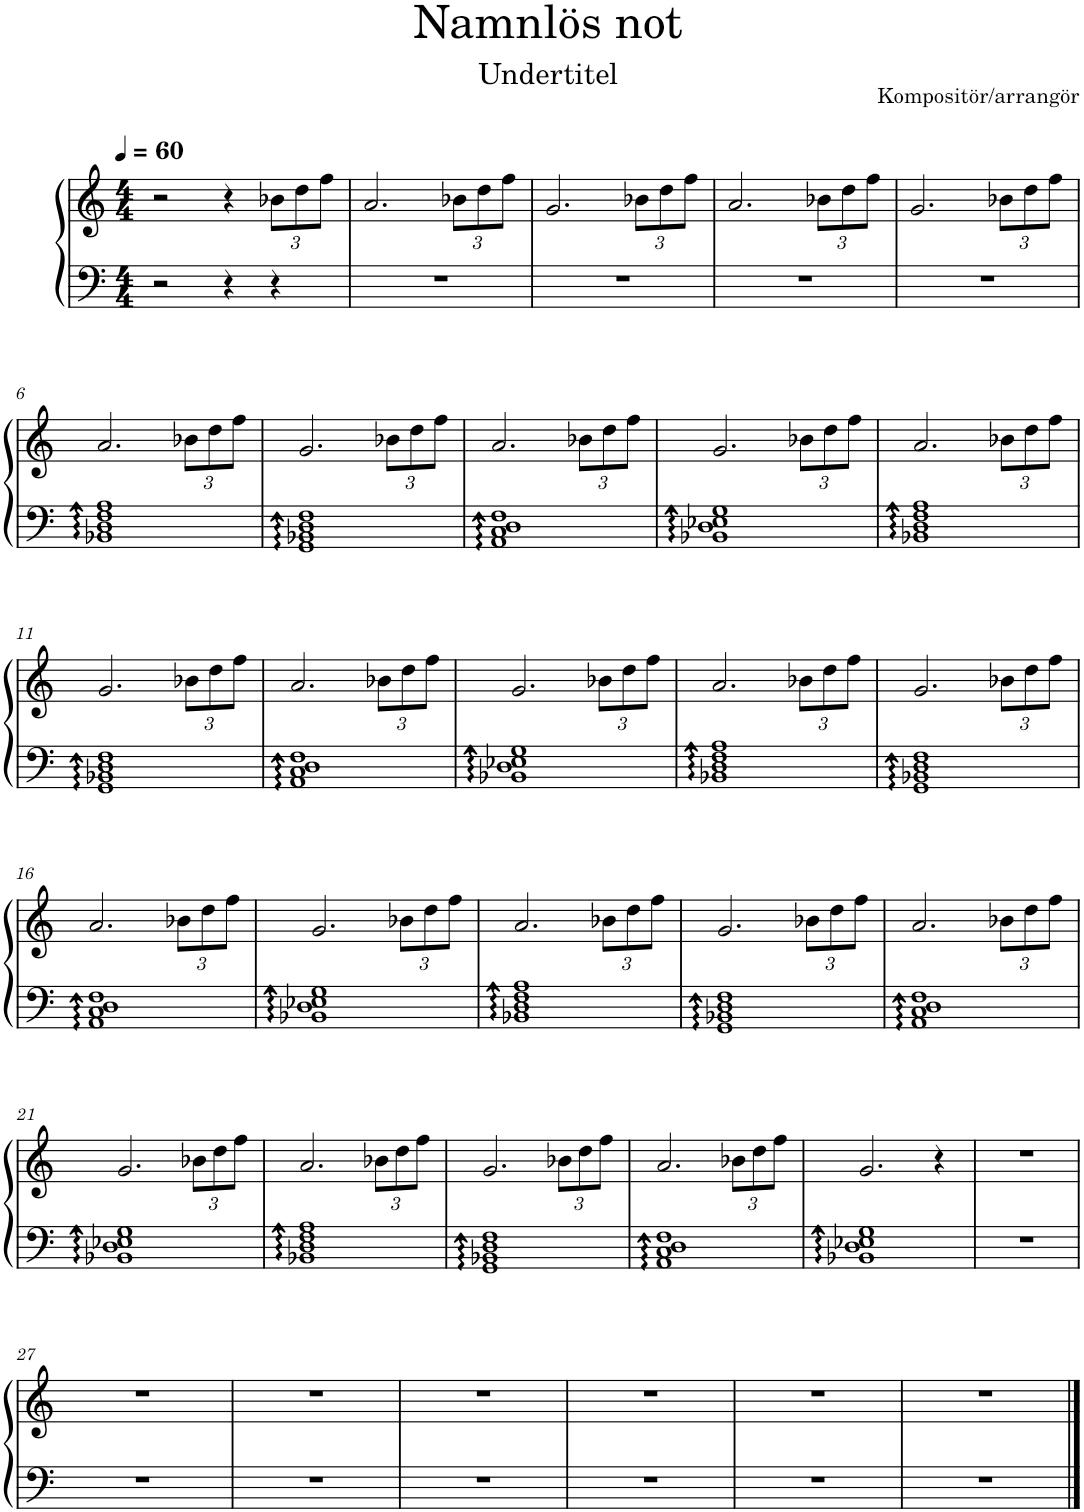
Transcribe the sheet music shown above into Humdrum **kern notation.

**kern	**kern
*part1	*part1
*staff2	*staff1
*I"Piano	*
*I'Pno	*
*clefF4	*clefG2
*k[]	*k[]
*M4/4	*M4/4
*MM60	*MM60
=1	=1
2r	2r
4r	4r
*	*Xbrackettup
4r	12b-X\L
.	12dd\
.	12ff\J
=2	=2
1r	2.a/
.	12b-X\L
.	12dd\
.	12ff\J
=3	=3
1r	2.g/
.	12b-X\L
.	12dd\
.	12ff\J
=4	=4
1r	2.a/
.	12b-X\L
.	12dd\
.	12ff\J
=5	=5
1r	2.g/
.	12b-X\L
.	12dd\
.	12ff\J
!!LO:LB:g=z
=6	=6
1BB-X:: 1D:: 1F:: 1A::	2.a/
.	12b-X\L
.	12dd\
.	12ff\J
=7	=7
1GG:: 1BB-X:: 1D:: 1F::	2.g/
.	12b-X\L
.	12dd\
.	12ff\J
=8	=8
1AA:: 1C:: 1D:: 1F::	2.a/
.	12b-X\L
.	12dd\
.	12ff\J
=9	=9
1BB-X:: 1D:: 1E-X:: 1G::	2.g/
.	12b-X\L
.	12dd\
.	12ff\J
=10	=10
1BB-X:: 1D:: 1F:: 1A::	2.a/
.	12b-X\L
.	12dd\
.	12ff\J
!!LO:LB:g=z
=11	=11
1GG:: 1BB-X:: 1D:: 1F::	2.g/
.	12b-X\L
.	12dd\
.	12ff\J
=12	=12
1AA:: 1C:: 1D:: 1F::	2.a/
.	12b-X\L
.	12dd\
.	12ff\J
=13	=13
1BB-X:: 1D:: 1E-X:: 1G::	2.g/
.	12b-X\L
.	12dd\
.	12ff\J
=14	=14
1BB-X:: 1D:: 1F:: 1A::	2.a/
.	12b-X\L
.	12dd\
.	12ff\J
=15	=15
1GG:: 1BB-X:: 1D:: 1F::	2.g/
.	12b-X\L
.	12dd\
.	12ff\J
!!LO:LB:g=z
=16	=16
1AA:: 1C:: 1D:: 1F::	2.a/
.	12b-X\L
.	12dd\
.	12ff\J
=17	=17
1BB-X:: 1D:: 1E-X:: 1G::	2.g/
.	12b-X\L
.	12dd\
.	12ff\J
=18	=18
1BB-X:: 1D:: 1F:: 1A::	2.a/
.	12b-X\L
.	12dd\
.	12ff\J
=19	=19
1GG:: 1BB-X:: 1D:: 1F::	2.g/
.	12b-X\L
.	12dd\
.	12ff\J
=20	=20
1AA:: 1C:: 1D:: 1F::	2.a/
.	12b-X\L
.	12dd\
.	12ff\J
!!LO:LB:g=z
=21	=21
1BB-X:: 1D:: 1E-X:: 1G::	2.g/
.	12b-X\L
.	12dd\
.	12ff\J
=22	=22
1BB-X:: 1D:: 1F:: 1A::	2.a/
.	12b-X\L
.	12dd\
.	12ff\J
=23	=23
1GG:: 1BB-X:: 1D:: 1F::	2.g/
.	12b-X\L
.	12dd\
.	12ff\J
=24	=24
1AA:: 1C:: 1D:: 1F::	2.a/
.	12b-X\L
.	12dd\
.	12ff\J
=25	=25
1BB-X:: 1D:: 1E-X:: 1G::	2.g/
.	4r
=26	=26
1r	1r
!!LO:LB:g=z
=27	=27
1r	1r
=28	=28
1r	1r
=29	=29
1r	1r
=30	=30
1r	1r
=31	=31
1r	1r
=32	=32
1r	1r
==	==
*-	*-
